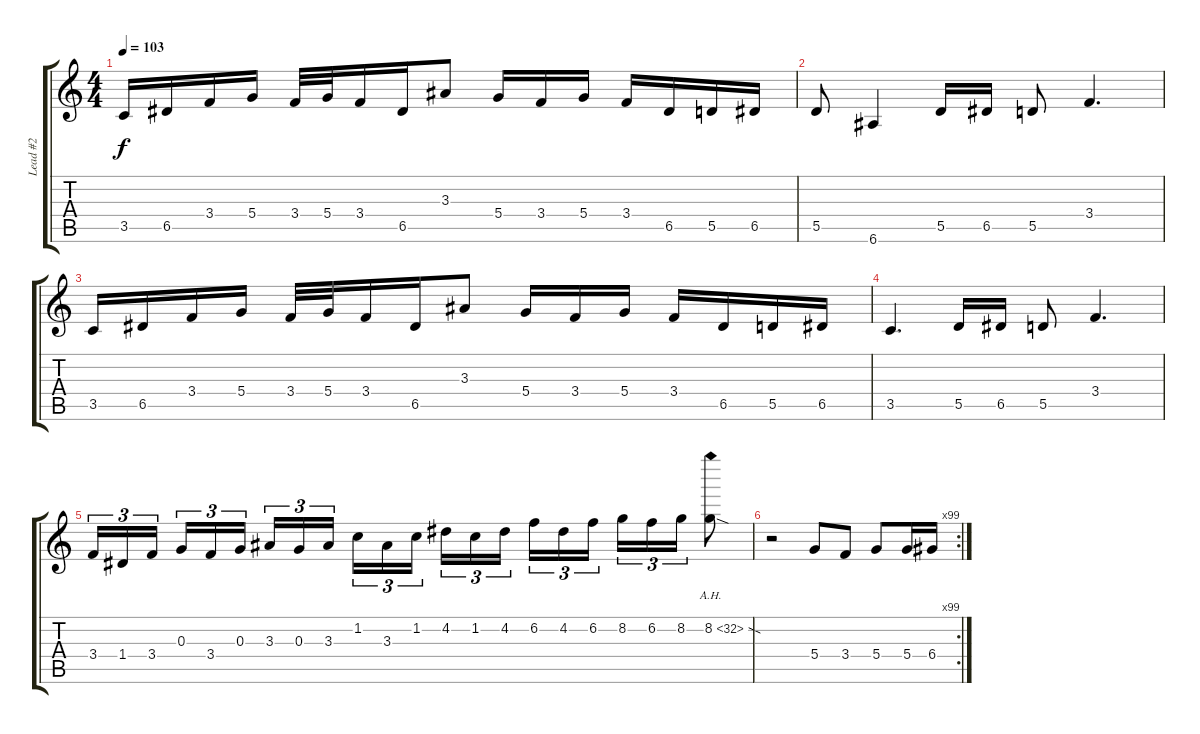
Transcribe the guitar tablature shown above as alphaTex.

\track ("Lead #2" "Lead #2") {instrument distortionguitar}
\staff {score tabs}
\tuning (E4 B3 G3 D3 A2 E2) {hide}
\ts (4 4)
\tempo 103
\clef g2
\ks c
3.5.16{dy f} 6.5.16 3.4.16 5.4.16 3.4.32 5.4.32 3.4.16 6.5.16 3.3.8 5.4.16 3.4.16 5.4.16 3.4.16 6.5.16 5.5.16 6.5.16 |
5.5.8 6.6.4 5.5.16 6.5.16 5.5.8 3.4.4{d} |
3.5.16 6.5.16 3.4.16 5.4.16 3.4.32 5.4.32 3.4.16 6.5.16 3.3.8 5.4.16 3.4.16 5.4.16 3.4.16 6.5.16 5.5.16 6.5.16 |
3.5.4{d} 5.5.16 6.5.16 5.5.8 3.4.4{d} |
3.4.16{tu (3 2)} 1.4.16{tu (3 2)} 3.4.16{tu (3 2) beam splitsecondary} 0.3.16{tu (3 2)} 3.4.16{tu (3 2)} 0.3.16{tu (3 2)} 3.3.16{tu (3 2)} 0.3.16{tu (3 2)} 3.3.16{tu (3 2) beam splitsecondary} 1.2.16{tu (3 2)} 3.3.16{tu (3 2)} 1.2.16{tu (3 2)} 4.2.16{tu (3 2)} 1.2.16{tu (3 2)} 4.2.16{tu (3 2) beam splitsecondary} 6.2.16{tu (3 2)} 4.2.16{tu (3 2)} 6.2.16{tu (3 2)} 8.2.16{tu (3 2)} 6.2.16{tu (3 2)} 8.2.16{tu (3 2)} 8.2{ah 24 sod}.8 |
\rc 99
r.2 5.4.8 3.4.8 5.4.8 5.4.16 6.4.16
